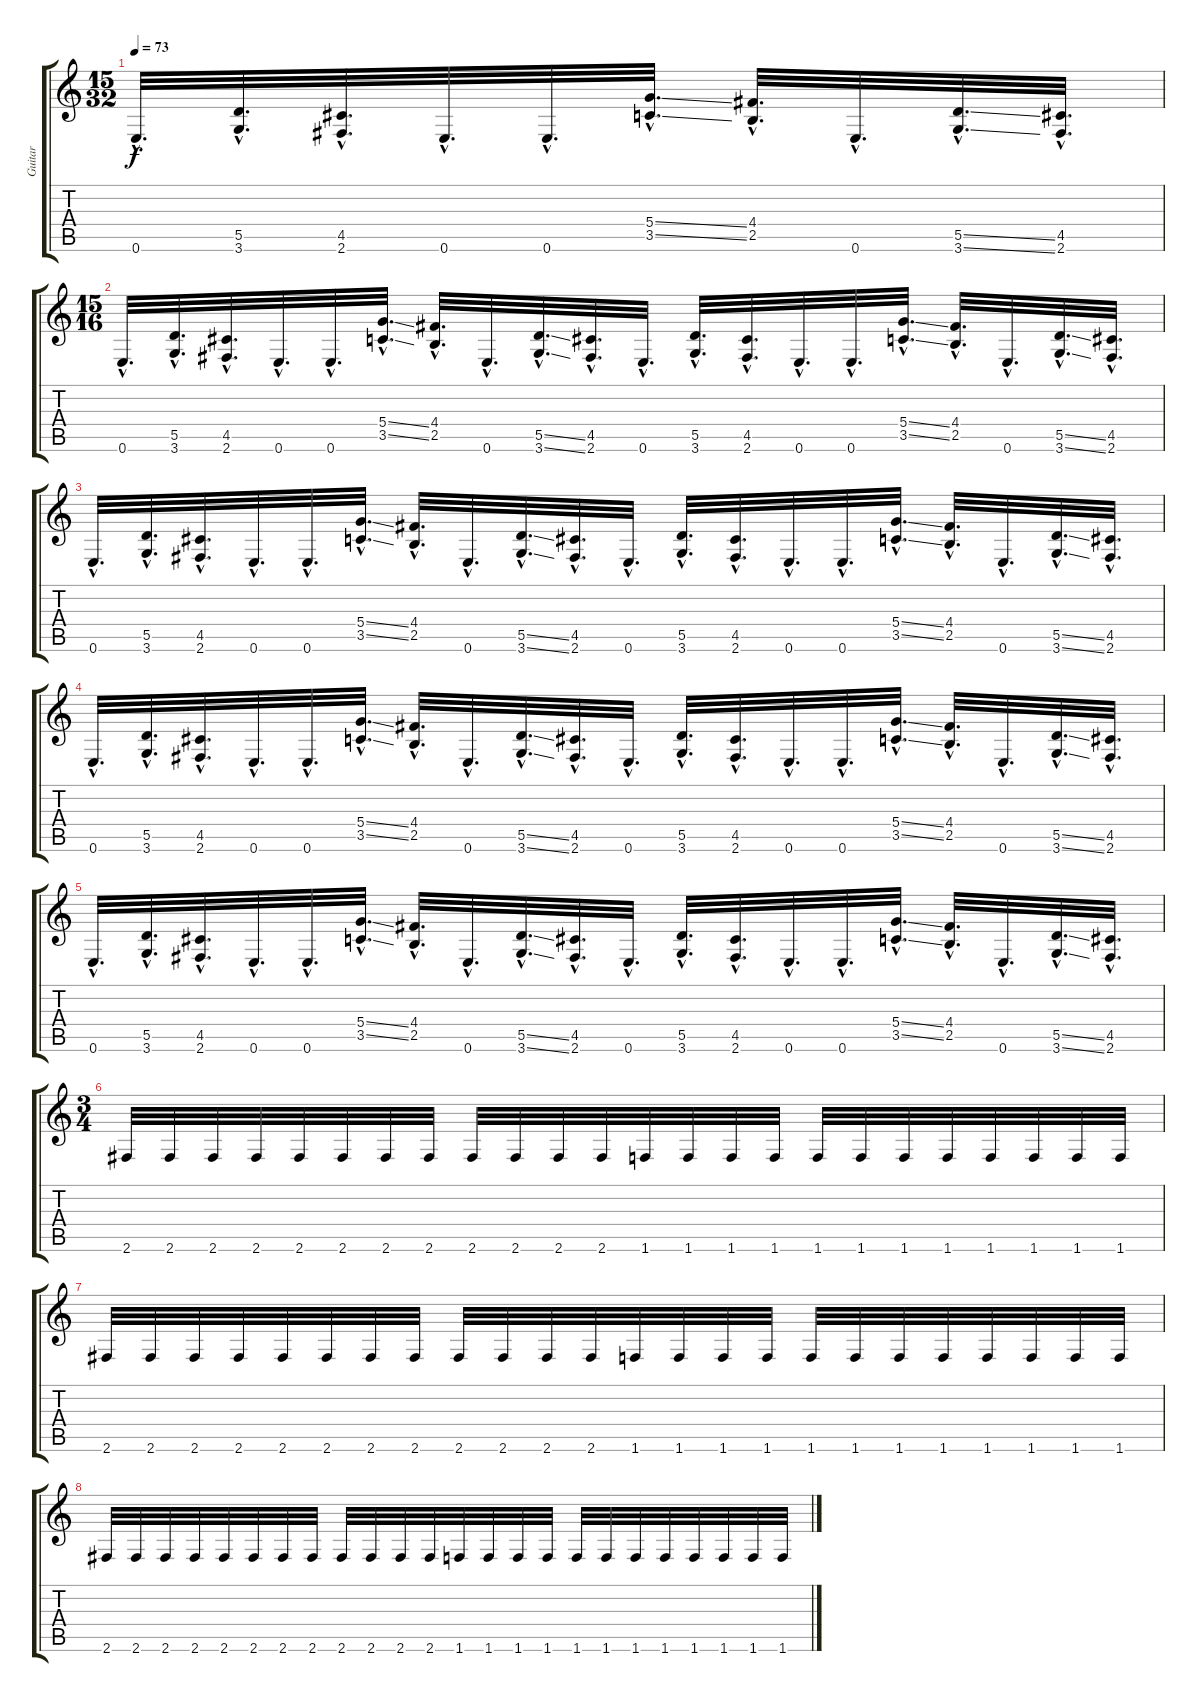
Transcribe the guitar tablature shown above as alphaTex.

\track ("Guitar" "Guitar") {instrument distortionguitar}
\staff {score tabs}
\tuning (E4 B3 G3 D3 A2 E2) {hide}
\ts (15 32)
\tempo 73
\clef g2
\ks c
0.6{hac}.32{d dy f balance 8} (5.5{hac} 3.6{hac}).32{d} (4.5{hac} 2.6{hac}).32{d} 0.6{hac}.32{d} 0.6{hac}.32{d} (5.4{ss hac} 3.5{ss hac}).32{d} (4.4{hac} 2.5{hac}).32{d} 0.6{hac}.32{d} (5.5{ss hac} 3.6{ss hac}).32{d} (4.5{hac} 2.6{hac}).32{d} |
\ts (15 16)
0.6{hac}.32{d} (5.5{hac} 3.6{hac}).32{d} (4.5{hac} 2.6{hac}).32{d} 0.6{hac}.32{d} 0.6{hac}.32{d} (5.4{ss hac} 3.5{ss hac}).32{d} (4.4{hac} 2.5{hac}).32{d} 0.6{hac}.32{d} (5.5{ss hac} 3.6{ss hac}).32{d} (4.5{hac} 2.6{hac}).32{d} 0.6{hac}.32{d} (5.5{hac} 3.6{hac}).32{d} (4.5{hac} 2.6{hac}).32{d} 0.6{hac}.32{d} 0.6{hac}.32{d} (5.4{ss hac} 3.5{ss hac}).32{d} (4.4{hac} 2.5{hac}).32{d} 0.6{hac}.32{d} (5.5{ss hac} 3.6{ss hac}).32{d} (4.5{hac} 2.6{hac}).32{d} |
0.6{hac}.32{d} (5.5{hac} 3.6{hac}).32{d} (4.5{hac} 2.6{hac}).32{d} 0.6{hac}.32{d} 0.6{hac}.32{d} (5.4{ss hac} 3.5{ss hac}).32{d} (4.4{hac} 2.5{hac}).32{d} 0.6{hac}.32{d} (5.5{ss hac} 3.6{ss hac}).32{d} (4.5{hac} 2.6{hac}).32{d} 0.6{hac}.32{d} (5.5{hac} 3.6{hac}).32{d} (4.5{hac} 2.6{hac}).32{d} 0.6{hac}.32{d} 0.6{hac}.32{d} (5.4{ss hac} 3.5{ss hac}).32{d} (4.4{hac} 2.5{hac}).32{d} 0.6{hac}.32{d} (5.5{ss hac} 3.6{ss hac}).32{d} (4.5{hac} 2.6{hac}).32{d} |
0.6{hac}.32{d} (5.5{hac} 3.6{hac}).32{d} (4.5{hac} 2.6{hac}).32{d} 0.6{hac}.32{d} 0.6{hac}.32{d} (5.4{ss hac} 3.5{ss hac}).32{d} (4.4{hac} 2.5{hac}).32{d} 0.6{hac}.32{d} (5.5{ss hac} 3.6{ss hac}).32{d} (4.5{hac} 2.6{hac}).32{d} 0.6{hac}.32{d} (5.5{hac} 3.6{hac}).32{d} (4.5{hac} 2.6{hac}).32{d} 0.6{hac}.32{d} 0.6{hac}.32{d} (5.4{ss hac} 3.5{ss hac}).32{d} (4.4{hac} 2.5{hac}).32{d} 0.6{hac}.32{d} (5.5{ss hac} 3.6{ss hac}).32{d} (4.5{hac} 2.6{hac}).32{d} |
0.6{hac}.32{d} (5.5{hac} 3.6{hac}).32{d} (4.5{hac} 2.6{hac}).32{d} 0.6{hac}.32{d} 0.6{hac}.32{d} (5.4{ss hac} 3.5{ss hac}).32{d} (4.4{hac} 2.5{hac}).32{d} 0.6{hac}.32{d} (5.5{ss hac} 3.6{ss hac}).32{d} (4.5{hac} 2.6{hac}).32{d} 0.6{hac}.32{d} (5.5{hac} 3.6{hac}).32{d} (4.5{hac} 2.6{hac}).32{d} 0.6{hac}.32{d} 0.6{hac}.32{d} (5.4{ss hac} 3.5{ss hac}).32{d} (4.4{hac} 2.5{hac}).32{d} 0.6{hac}.32{d} (5.5{ss hac} 3.6{ss hac}).32{d} (4.5{hac} 2.6{hac}).32{d} |
\ts (3 4)
2.6.32 2.6.32 2.6.32 2.6.32 2.6.32 2.6.32 2.6.32 2.6.32 2.6.32 2.6.32 2.6.32 2.6.32 1.6.32{balance 16} 1.6.32 1.6.32 1.6.32 1.6.32 1.6.32 1.6.32 1.6.32 1.6.32 1.6.32 1.6.32 1.6.32 |
2.6.32 2.6.32 2.6.32 2.6.32 2.6.32 2.6.32 2.6.32 2.6.32 2.6.32 2.6.32 2.6.32 2.6.32 1.6.32 1.6.32 1.6.32 1.6.32 1.6.32 1.6.32 1.6.32 1.6.32 1.6.32 1.6.32 1.6.32 1.6.32 |
2.6.32 2.6.32 2.6.32 2.6.32 2.6.32 2.6.32 2.6.32 2.6.32 2.6.32 2.6.32 2.6.32 2.6.32 1.6.32 1.6.32 1.6.32 1.6.32 1.6.32 1.6.32 1.6.32 1.6.32 1.6.32 1.6.32 1.6.32 1.6.32
